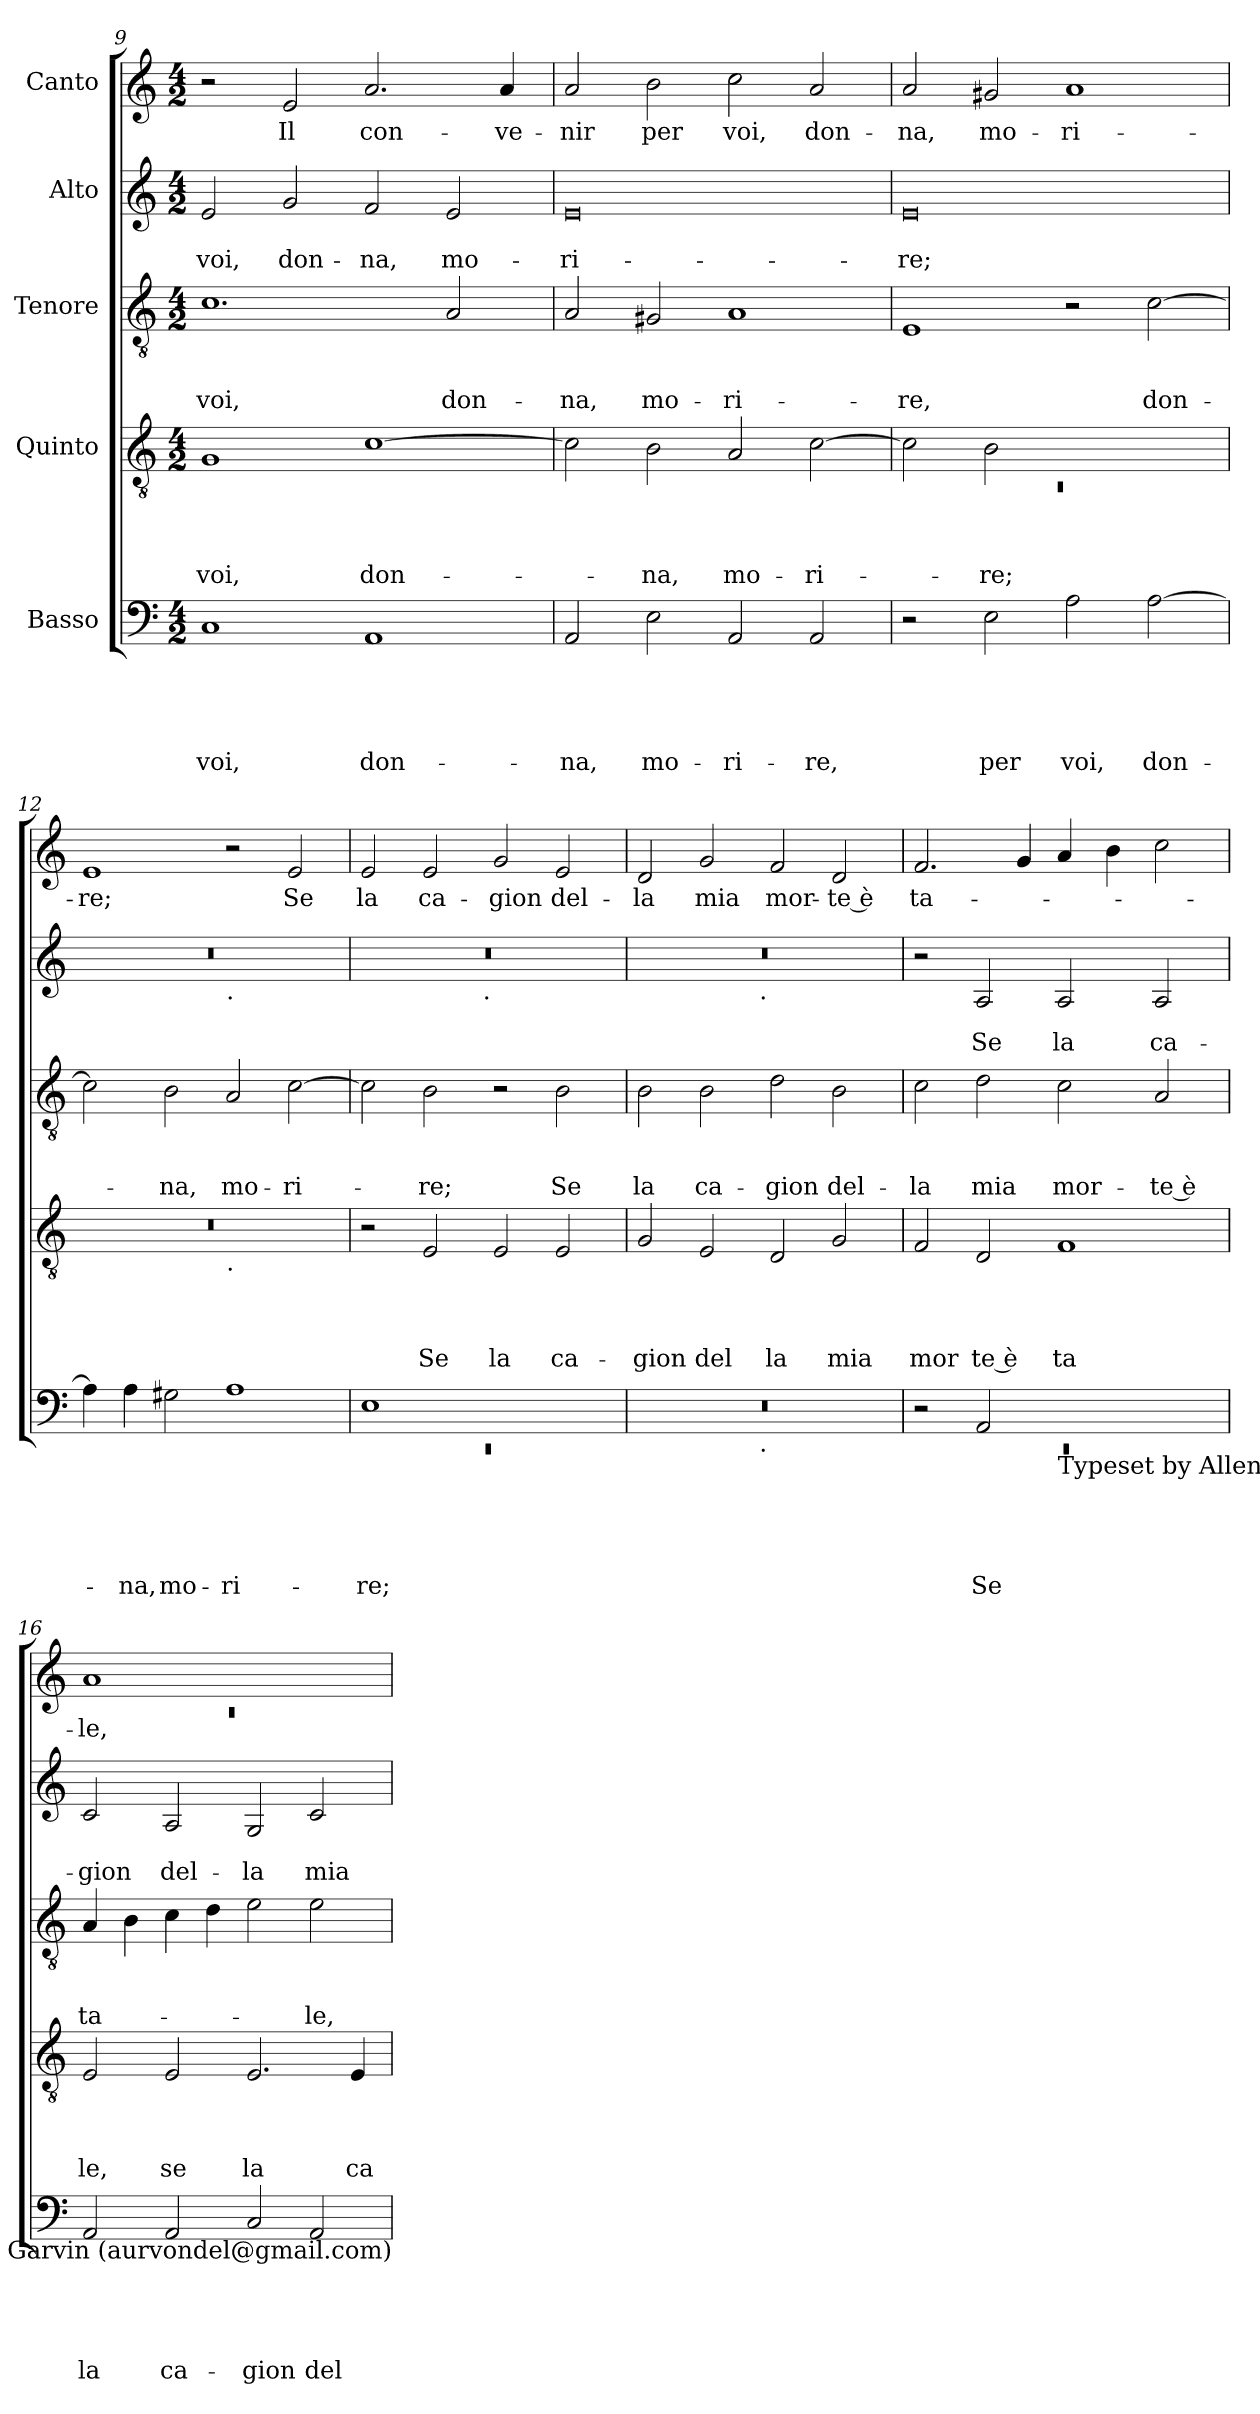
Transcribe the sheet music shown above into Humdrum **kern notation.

**kern	**text	**text	**text	**text	**text	**kern	**text	**text	**text	**text	**kern	**text	**text	**text	**kern	**text	**text	**kern	**text
*part5	*part5	*part5	*part5	*part5	*part5	*part4	*part4	*part4	*part4	*part4	*part3	*part3	*part3	*part3	*part2	*part2	*part2	*part1	*part1
*staff5	*staff5	*staff5	*staff5	*staff5	*staff5	*staff4	*staff4	*staff4	*staff4	*staff4	*staff3	*staff3	*staff3	*staff3	*staff2	*staff2	*staff2	*staff1	*staff1
*I"Basso	*	*	*	*	*	*I"Quinto	*	*	*	*	*I"Tenore	*	*	*	*I"Alto	*	*	*I"Canto	*
*clefF4	*	*	*	*	*	*clefGv2	*	*	*	*	*clefGv2	*	*	*	*clefG2	*	*	*clefG2	*
*k[]	*	*	*	*	*	*k[]	*	*	*	*	*k[]	*	*	*	*k[]	*	*	*k[]	*
*C:	*	*	*	*	*	*C:	*	*	*	*	*C:	*	*	*	*C:	*	*	*C:	*
*M4/2	*	*	*	*	*	*M4/2	*	*	*	*	*M4/2	*	*	*	*M4/2	*	*	*M4/2	*
=9	=9	=9	=9	=9	=9	=9	=9	=9	=9	=9	=9	=9	=9	=9	=9	=9	=9	=9	=9
!	!	!	!	!	!LO:LY:b	!	!	!	!	!LO:LY:b	!	!	!	!LO:LY:b	!	!	!LO:LY:b	!	!
1C	.	.	.	.	voi,	1G	.	.	.	voi,	1.c	.	.	voi,	2e/	.	voi,	2r	.
!	!	!	!	!	!	!	!	!	!	!	!	!	!	!	!	!	!LO:LY:b	!	!LO:LY:b
.	.	.	.	.	.	.	.	.	.	.	.	.	.	.	2g/	.	don-	2e/	Il
!	!	!	!	!	!LO:LY:b	!	!	!	!	!LO:LY:b	!	!	!	!	!	!	!LO:LY:b	!	!LO:LY:b
1AA	.	.	.	.	don-	[>1c	.	.	.	don-	.	.	.	.	2f/	.	-na,	2.a/	con-
!	!	!	!	!	!	!	!	!	!	!	!	!	!	!LO:LY:b	!	!	!LO:LY:b	!	!
.	.	.	.	.	.	.	.	.	.	.	2A/	.	.	don-	2e/	.	mo-	.	.
!	!	!	!	!	!	!	!	!	!	!	!	!	!	!	!	!	!	!	!LO:LY:b
.	.	.	.	.	.	.	.	.	.	.	.	.	.	.	.	.	.	4a/	-ve-
=10	=10	=10	=10	=10	=10	=10	=10	=10	=10	=10	=10	=10	=10	=10	=10	=10	=10	=10	=10
!	!	!	!	!	!LO:LY:b	!	!	!	!	!	!	!	!	!LO:LY:b	!	!	!LO:LY:b	!	!LO:LY:b
2AA/	.	.	.	.	-na,	2c\]	.	.	.	.	2A/	.	.	-na,	0e	.	-ri-	2a/	-nir
!	!	!	!	!	!LO:LY:b	!	!	!	!	!LO:LY:b	!	!	!	!LO:LY:b	!	!	!	!	!LO:LY:b
2E\	.	.	.	.	mo-	2B\	.	.	.	-na,	2G#X/	.	.	mo-	.	.	.	2b\	per
!	!	!	!	!	!LO:LY:b	!	!	!	!	!LO:LY:b	!	!	!	!LO:LY:b	!	!	!	!	!LO:LY:b
2AA/	.	.	.	.	-ri-	2A/	.	.	.	mo-	1A	.	.	-ri-	.	.	.	2cc\	voi,
!	!	!	!	!	!LO:LY:b	!	!	!	!	!LO:LY:b	!	!	!	!	!	!	!	!	!LO:LY:b
2AA/	.	.	.	.	-re,	[>2c\	.	.	.	-ri-	.	.	.	.	.	.	.	2a/	don-
=11	=11	=11	=11	=11	=11	=11	=11	=11	=11	=11	=11	=11	=11	=11	=11	=11	=11	=11	=11
*	*	*	*	*	*	*^	*	*	*	*	*	*	*	*	*	*	*	*	*
!	!	!	!	!	!	!	!LO:N:vis=1	!	!	!	!	!	!	!	!LO:LY:b	!	!	!LO:LY:b	!	!LO:LY:b
2r	.	.	.	.	.	2c\]	0rC	.	.	.	.	1E	.	.	-re,	0e	.	-re;	2a/	-na,
!	!	!	!	!	!LO:LY:b	!	!	!	!	!	!LO:LY:b	!	!	!	!	!	!	!	!	!LO:LY:b
2E\	.	.	.	.	per	2B\	.	.	.	.	-re;	.	.	.	.	.	.	.	2g#X/	mo-
!	!	!	!	!	!LO:LY:b	!	!	!	!	!	!	!	!	!	!	!	!	!	!	!LO:LY:b
2A\	.	.	.	.	voi,	1ryy	.	.	.	.	.	2r	.	.	.	.	.	.	1a	-ri-
!	!	!	!	!	!LO:LY:b	!	!	!	!	!	!	!	!	!	!LO:LY:b	!	!	!	!	!
[>2A\	.	.	.	.	don-	.	.	.	.	.	.	[>2c\	.	.	don-	.	.	.	.	.
=12	=12	=12	=12	=12	=12	=12	=12	=12	=12	=12	=12	=12	=12	=12	=12	=12	=12	=12	=12	=12
!	!	!	!	!	!	!	!	!	!	!	!	!	!	!	!	!	!	!	!	!LO:LY:b
*	*	*	*	*	*	*	*	*	*	*	*	*	*	*	*	*^	*	*	*	*
4A\]	.	.	.	.	.	0r	1ryy	.	.	.	.	2c\]	.	.	.	0r	1ryy	.	.	1e	-re;
!	!	!	!	!	!LO:LY:b	!	!	!	!	!	!	!	!	!	!	!	!	!	!	!	!
4A\	.	.	.	.	-na,	.	.	.	.	.	.	.	.	.	.	.	.	.	.	.	.
!	!	!	!	!	!LO:LY:b	!	!	!	!	!	!	!	!	!	!LO:LY:b	!	!	!	!	!	!
2G#X\	.	.	.	.	mo-	.	.	.	.	.	.	2B\	.	.	-na,	.	.	.	.	.	.
!	!	!	!	!	!	!	!	!	!	!	!	!	!	!	!	!	!LO:TX:b:t=.	!	!	!	!
!	!	!	!	!	!	!	!LO:TX:b:t=.	!	!	!	!	!	!	!	!	!	!	!	!	!	!
!	!	!	!	!	!LO:LY:b	!	!	!	!	!	!	!	!	!	!LO:LY:b	!	!	!	!	!	!
1A	.	.	.	.	-ri-	.	1ryy	.	.	.	.	2A/	.	.	mo-	.	1ryy	.	.	2r	.
!	!	!	!	!	!	!	!	!	!	!	!	!	!	!	!LO:LY:b	!	!	!	!	!	!LO:LY:b
.	.	.	.	.	.	.	.	.	.	.	.	[>2c\	.	.	-ri-	.	.	.	.	2e/	Se
=13	=13	=13	=13	=13	=13	=13	=13	=13	=13	=13	=13	=13	=13	=13	=13	=13	=13	=13	=13	=13	=13
*^	*	*	*	*	*	*	*	*	*	*	*	*	*	*	*	*	*	*	*	*	*
!	!LO:N:vis=1	!	!	!	!	!LO:LY:b	!	!	!	!	!	!	!	!	!	!	!	!	!	!	!	!LO:LY:b
*	*	*	*	*	*	*	*v	*v	*	*	*	*	*	*	*	*	*	*	*	*	*	*
1E	0rEE	.	.	.	.	-re;	2r	.	.	.	.	2c\]	.	.	.	0r	2ryy	.	.	2e/	la
!	!	!	!	!	!	!	!	!	!	!	!LO:LY:b	!	!	!	!LO:LY:b	!	!	!	!	!	!LO:LY:b
.	.	.	.	.	.	.	2E/	.	.	.	Se	2B\	.	.	-re;	.	4...ryy	.	.	2e/	ca-
!	!	!	!	!	!	!	!	!	!	!	!	!	!	!	!	!	!LO:TX:b:t=.	!	!	!	!
.	.	.	.	.	.	.	.	.	.	.	.	.	.	.	.	.	1ryy	.	.	.	.
!	!	!	!	!	!	!	!	!	!	!	!LO:LY:b	!	!	!	!	!	!	!	!	!	!LO:LY:b
1ryy	.	.	.	.	.	.	2E/	.	.	.	la	2r	.	.	.	.	.	.	.	2g/	-gion
!	!	!	!	!	!	!	!	!	!	!	!LO:LY:b	!	!	!	!LO:LY:b	!	!	!	!	!	!LO:LY:b
.	.	.	.	.	.	.	2E/	.	.	.	ca-	2B\	.	.	Se	.	.	.	.	2e/	del-
.	.	.	.	.	.	.	.	.	.	.	.	.	.	.	.	.	32ryy	.	.	.	.
!!LO:PB:g=z
=14	=14	=14	=14	=14	=14	=14	=14	=14	=14	=14	=14	=14	=14	=14	=14	=14	=14	=14	=14	=14	=14
!	!	!	!	!	!	!	!	!	!	!	!LO:LY:b	!	!	!	!LO:LY:b	!	!	!	!	!	!LO:LY:b
0r	2ryy	.	.	.	.	.	2G/	.	.	.	-gion	2B\	.	.	la	0r	2ryy	.	.	2d/	-la
!	!	!	!	!	!	!	!	!	!	!	!LO:LY:b	!	!	!	!LO:LY:b	!	!	!	!	!	!LO:LY:b
.	4...ryy	.	.	.	.	.	2E/	.	.	.	del	2B\	.	.	ca-	.	4...ryy	.	.	2g/	mia
!	!	!	!	!	!	!	!	!	!	!	!	!	!	!	!	!	!LO:TX:b:t=.	!	!	!	!
!	!LO:TX:b:t=.	!	!	!	!	!	!	!	!	!	!	!	!	!	!	!	!	!	!	!	!
.	1ryy	.	.	.	.	.	.	.	.	.	.	.	.	.	.	.	1ryy	.	.	.	.
!	!	!	!	!	!	!	!	!	!	!	!LO:LY:b	!	!	!	!LO:LY:b	!	!	!	!	!	!LO:LY:b
.	.	.	.	.	.	.	2D/	.	.	.	la	2d\	.	.	-gion	.	.	.	.	2f/	mor-
!	!	!	!	!	!	!	!	!	!	!	!LO:LY:b	!	!	!	!LO:LY:b	!	!	!	!	!	!LO:LY:b:rj
.	.	.	.	.	.	.	2G/	.	.	.	mia	2B\	.	.	del-	.	.	.	.	2d/	-te è
.	32ryy	.	.	.	.	.	.	.	.	.	.	.	.	.	.	.	32ryy	.	.	.	.
=15	=15	=15	=15	=15	=15	=15	=15	=15	=15	=15	=15	=15	=15	=15	=15	=15	=15	=15	=15	=15	=15
!	!LO:N:vis=1	!	!	!	!	!	!	!	!	!	!LO:LY:b	!	!	!	!LO:LY:b	!	!	!	!	!	!LO:LY:b
*	*^	*	*	*	*	*	*	*	*	*	*	*	*	*	*	*v	*v	*	*	*	*
0ryy	0rEE	2r	.	.	.	.	.	2F/	.	.	.	mor	2c\	.	.	-la	2r	.	.	2.f/	ta-
!	!	!	!	!	!	!	!LO:LY:b	!	!	!	!	!LO:LY:b:rj	!	!	!	!LO:LY:b	!	!	!LO:LY:b	!	!
.	.	2AA/	.	.	.	.	Se	2D/	.	.	.	te è	2d\	.	.	mia	2A/	.	Se	.	.
.	.	.	.	.	.	.	.	.	.	.	.	.	.	.	.	.	.	.	.	4g/	.
!	!	!LO:TX:b:t=Typeset by Allen	!	!	!	!	!	!	!	!	!	!	!	!	!	!	!	!	!	!	!
!	!	!	!	!	!	!	!	!	!	!	!	!LO:LY:b	!	!	!	!LO:LY:b	!	!	!LO:LY:b	!	!
.	.	1ryy	.	.	.	.	.	1F	.	.	.	ta	2c\	.	.	mor-	2A/	.	la	4a/	.
.	.	.	.	.	.	.	.	.	.	.	.	.	.	.	.	.	.	.	.	4b\	.
!	!	!	!	!	!	!	!	!	!	!	!	!	!	!	!	!LO:LY:b:rj	!	!	!LO:LY:b	!	!
.	.	.	.	.	.	.	.	.	.	.	.	.	2A/	.	.	-te è	2A/	.	ca-	2cc\	.
*v	*v	*v	*	*	*	*	*	*	*	*	*	*	*	*	*	*	*	*	*	*	*
=16	=16	=16	=16	=16	=16	=16	=16	=16	=16	=16	=16	=16	=16	=16	=16	=16	=16	=16	=16
*	*	*	*	*	*	*	*	*	*	*	*	*	*	*	*	*	*	*^	*
!	!	!	!	!	!LO:LY:b	!	!	!	!	!LO:LY:b	!	!	!	!LO:LY:b	!	!	!LO:LY:b	!	!LO:N:vis=1	!LO:LY:b
2AA/	.	.	.	.	la	2E/	.	.	.	le,	4A/	.	.	ta-	2c/	.	-gion	1a	0rc	-le,
.	.	.	.	.	.	.	.	.	.	.	4B\	.	.	.	.	.	.	.	.	.
!	!	!	!	!	!LO:LY:b	!	!	!	!	!LO:LY:b	!	!	!	!	!	!	!LO:LY:b	!	!	!
2AA/	.	.	.	.	ca-	2E/	.	.	.	se	4c\	.	.	.	2A/	.	del-	.	.	.
.	.	.	.	.	.	.	.	.	.	.	4d\	.	.	.	.	.	.	.	.	.
!	!	!	!	!	!LO:LY:b	!	!	!	!	!LO:LY:b	!	!	!	!	!	!	!LO:LY:b	!	!	!
2C/	.	.	.	.	-gion	2.E/	.	.	.	la	2e\	.	.	.	2G/	.	-la	1ryy	.	.
!	!	!	!	!	!LO:LY:b	!	!	!	!	!	!	!	!	!LO:LY:b	!	!	!LO:LY:b	!	!	!
2AA/	.	.	.	.	del-	.	.	.	.	.	2e\	.	.	-le,	2c/	.	mia	.	.	.
!	!	!	!	!	!	!	!	!	!	!LO:LY:b	!	!	!	!	!	!	!	!	!	!
.	.	.	.	.	.	4E/	.	.	.	ca	.	.	.	.	.	.	.	.	.	.
*	*	*	*	*	*	*	*	*	*	*	*	*	*	*	*	*	*	*v	*v	*
!LO:TX:b:t=Garvin (aurvondel@gmail.com)	!	!	!	!	!	!	!	!	!	!	!	!	!	!	!	!	!	!	!
=	=	=	=	=	=	=	=	=	=	=	=	=	=	=	=	=	=	=	=
*-	*-	*-	*-	*-	*-	*-	*-	*-	*-	*-	*-	*-	*-	*-	*-	*-	*-	*-	*-
